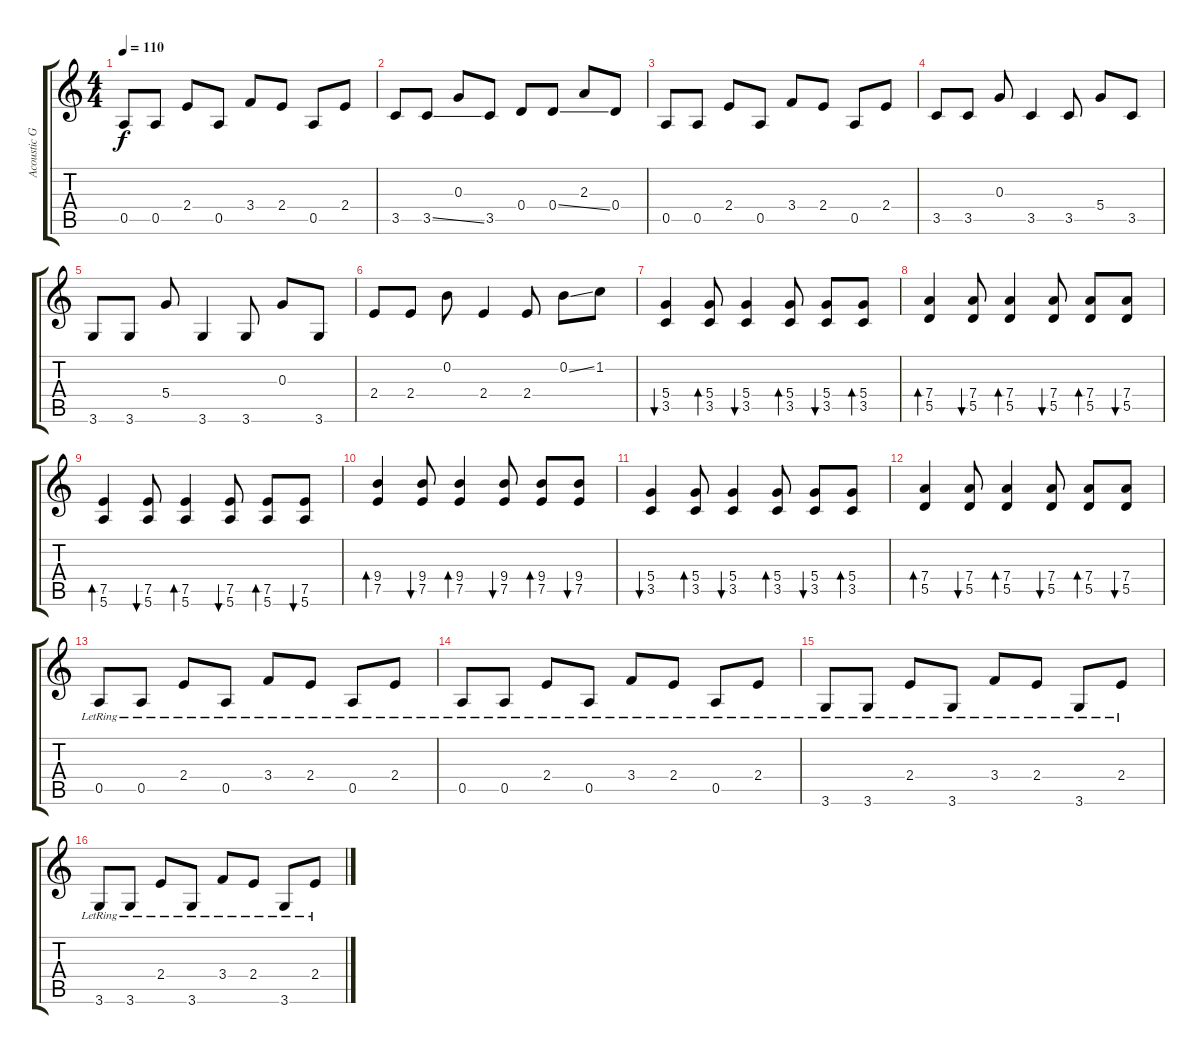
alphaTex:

\track ("Acoustic Guitar" "Acoustic G") {instrument acousticguitarsteel}
\staff {score tabs}
\tuning (E4 B3 G3 D3 A2 E2) {hide}
\ts (4 4)
\tempo 110
\clef g2
\ks c
0.5.8{dy f} 0.5.8 2.4.8 0.5.8 3.4.8 2.4.8 0.5.8 2.4.8 |
3.5.8 3.5{ss}.8 0.3.8 3.5.8 0.4.8 0.4{ss}.8 2.3.8 0.4.8 |
0.5.8 0.5.8 2.4.8 0.5.8 3.4.8 2.4.8 0.5.8 2.4.8 |
3.5.8 3.5.8 0.3.8 3.5.4 3.5.8 5.4.8 3.5.8 |
3.6.8 3.6.8 5.4.8 3.6.4 3.6.8 0.3.8 3.6.8 |
2.4.8 2.4.8 0.2.8 2.4.4 2.4.8 0.2{ss}.8 1.2.8 |
(5.4 3.5).4{bu 120} (5.4 3.5).8{bd 120} (5.4 3.5).4{bu 120} (5.4 3.5).8{bd 120} (5.4 3.5).8{bu 120} (5.4 3.5).8{bd 120} |
(7.4 5.5).4{bd 120} (7.4 5.5).8{bu 120} (7.4 5.5).4{bd 120} (7.4 5.5).8{bu 120} (7.4 5.5).8{bd 120} (7.4 5.5).8{bu 60} |
(7.5 5.6).4{bd 60} (7.5 5.6).8{bu 60} (7.5 5.6).4{bd 60} (7.5 5.6).8{bu 60} (7.5 5.6).8{bd 60} (7.5 5.6).8{bu 60} |
(9.4 7.5).4{bd 60} (9.4 7.5).8{bu 60} (9.4 7.5).4{bd 60} (9.4 7.5).8{bu 60} (9.4 7.5).8{bd 60} (9.4 7.5).8{bu 60} |
(5.4 3.5).4{bu 120} (5.4 3.5).8{bd 120} (5.4 3.5).4{bu 120} (5.4 3.5).8{bd 120} (5.4 3.5).8{bu 120} (5.4 3.5).8{bd 120} |
(7.4 5.5).4{bd 120} (7.4 5.5).8{bu 120} (7.4 5.5).4{bd 120} (7.4 5.5).8{bu 120} (7.4 5.5).8{bd 120} (7.4 5.5).8{bu 60} |
0.5{lr}.8{volume 11} 0.5{lr}.8 2.4{lr}.8 0.5{lr}.8 3.4{lr}.8 2.4{lr}.8 0.5{lr}.8 2.4{lr}.8 |
0.5{lr}.8{volume 11} 0.5{lr}.8 2.4{lr}.8 0.5{lr}.8 3.4{lr}.8 2.4{lr}.8 0.5{lr}.8 2.4{lr}.8 |
3.6{lr}.8{volume 11} 3.6{lr}.8 2.4{lr}.8 3.6{lr}.8 3.4{lr}.8 2.4{lr}.8 3.6{lr}.8 2.4{lr}.8 |
3.6{lr}.8{volume 11} 3.6{lr}.8 2.4{lr}.8 3.6{lr}.8 3.4{lr}.8 2.4{lr}.8 3.6{lr}.8 2.4{lr}.8
